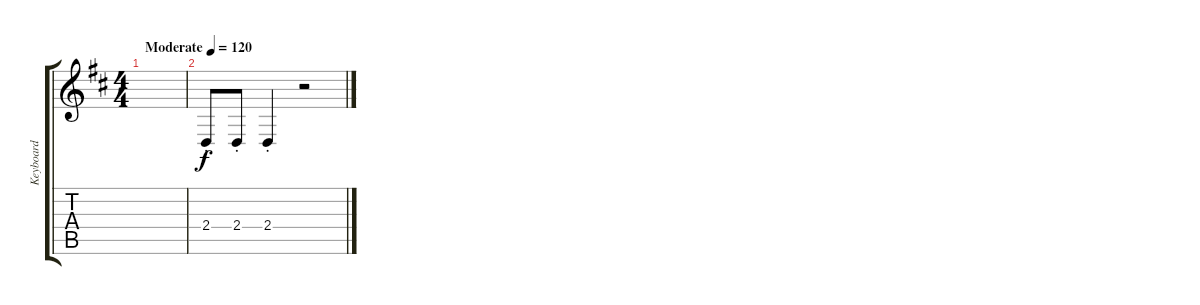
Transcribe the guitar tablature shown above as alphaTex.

\track ("Keyboard" "Keyboard") {instrument fx5brightness}
\staff {score tabs}
\tuning (D4 A3 F3 C3 G2 D2) {hide}
\ts (4 4)
\tempo (120 "Moderate")
\clef g2
\ks d
|
2.4{st}.8 2.4{st}.8 2.4{st}.4 r.2
